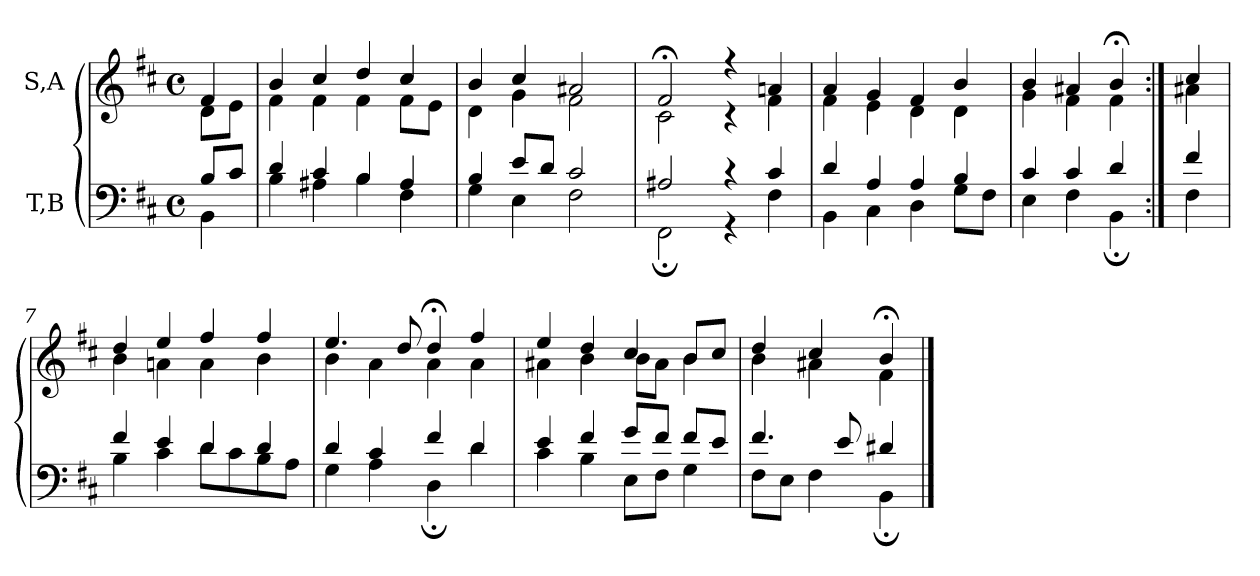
**kern	**kern
*part2	*part1
*staff2	*staff1
*I"T,B	*I"S,A
*clefF4	*clefG2
*k[f#c#]	*k[f#c#]
*M4/4	*M4/4
*met(c)	*met(c)
=	=
*^	*^
8BL	4BB	4f#	8dL
8c#J	.	.	8eJ
=1	=1	=1	=1
4d	4B	4b	4f#
4c#	4A#X	4cc#	4f#
4B	4B	4dd	4f#
4A#	4F#	4cc#	8f#L
.	.	.	8eJ
=2	=2	=2	=2
4B	4G	4b	4d
8eL	4E	4cc#	4g
8dJ	.	.	.
2c#	2F#	2a#X	2f#
=3	=3	=3	=3
2A#X	2FF#;	2f#;<	2c#
4r	4r	4r	4r
4c#	4F#	4an	4f#
=4	=4	=4	=4
4d	4BB	4a	4f#
4A	4C#	4g	4e
4A	4D	4f#	4d
4B	8GL	4b	4d
.	8F#J	.	.
=1638	=1638	=1638	=1638
4c#	4E	4b	4g
4c#	4F#	4a#X	4f#
4d	4BB;	4b;<	4f#
=1639:|!	=1639:|!	=1639:|!	=1639:|!
4f#	4F#	4cc#	4a#X
=7	=7	=7	=7
4f#	4B	4dd	4b
4e	4c#	4ee	4an
4d	8dL	4ff#	4a
.	8c#	.	.
4d	8B	4ff#	4b
.	8AJ	.	.
=8	=8	=8	=8
4d	4G	4.ee	4b
4c#	4A	.	4a
.	.	8dd	.
4f#	4D;	4dd;<	4a
4d	4d	4ff#	4a
=9	=9	=9	=9
4e	4c#	4ee	4a#X
4f#	4B	4dd	4b
8gL	8EL	4cc#	8bL
8f#J	8F#J	.	8a#J
8f#L	4G	8bL	4b
8eJ	.	8cc#J	.
=1643	=1643	=1643	=1643
4.f#	8F#L	4dd	4b
.	8EJ	.	.
.	4F#	4cc#	4a#X
8e	.	.	.
4d#X	4BB;	4b;<	4f#
*v	*v	*	*
*	*v	*v
==	==
*-	*-
